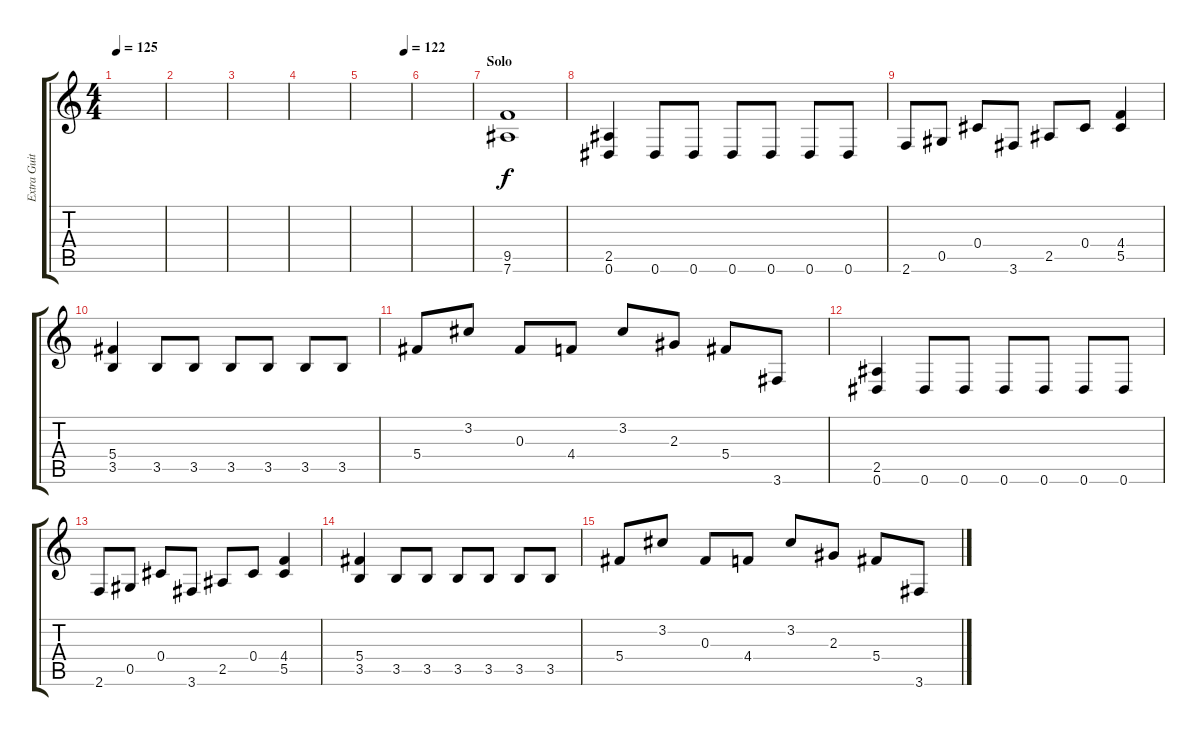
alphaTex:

\track ("Extra Guitar" "Extra Guit") {instrument distortionguitar}
\staff {score tabs}
\tuning (Eb4 Bb3 Gb3 Db3 Ab2 Eb2) {hide}
\ts (4 4)
\tempo 125
\clef g2
\ks c
|
|
|
|
\tempo (122 0.875)
|
|
\section ("" "Solo")
(9.5 7.6).1 |
(2.5 0.6).4{volume 10 instrument acousticguitarsteel} 0.6.8 0.6.8 0.6.8 0.6.8 0.6.8 0.6.8 |
2.6.8{volume 16} 0.5.8 0.4.8 3.6.8 2.5.8 0.4.8 (4.4 5.5).4 |
(5.4 3.5).4{volume 10} 3.5.8 3.5.8 3.5.8 3.5.8 3.5.8 3.5.8 |
5.4.8{volume 16} 3.2.8 0.3.8 4.4.8 3.2.8 2.3.8 5.4.8 3.6.8 |
(2.5 0.6).4{volume 10} 0.6.8 0.6.8 0.6.8 0.6.8 0.6.8 0.6.8 |
2.6.8{volume 16} 0.5.8 0.4.8 3.6.8 2.5.8 0.4.8 (4.4 5.5).4 |
(5.4 3.5).4{volume 10} 3.5.8 3.5.8 3.5.8 3.5.8 3.5.8 3.5.8 |
5.4.8{volume 16} 3.2.8 0.3.8 4.4.8 3.2.8 2.3.8 5.4.8 3.6.8
